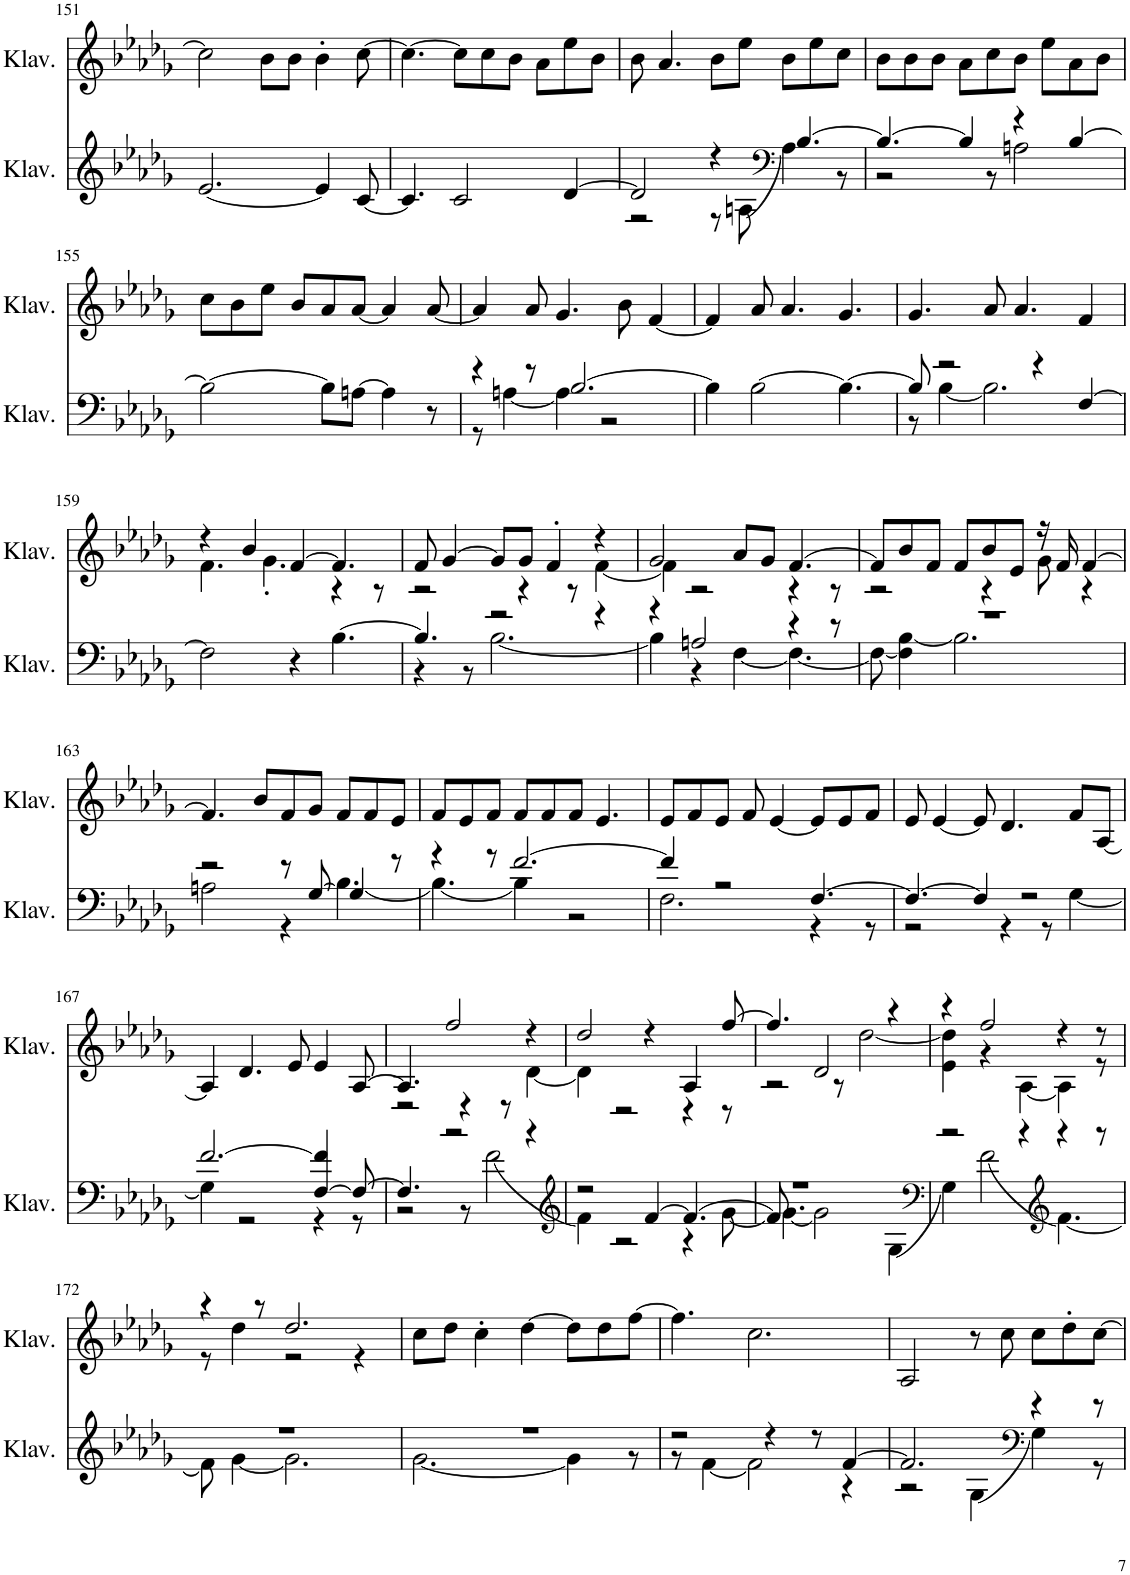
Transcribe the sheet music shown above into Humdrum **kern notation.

**kern	**kern
*part2	*part1
*staff2	*staff1
*I"Klavier	*I"Klavier
*I'Klav.	*I'Klav.
!!LO:PB:g=z
*clefG2	*clefG2
*k[b-e-a-d-g-]	*k[b-e-a-d-g-]
*M9/8	*M9/8
=151	=151
[2.e-/	2cc\]
.	8b-\L
.	8b-\J
4e-/]	4b-'\
[8c/	[8cc\
=152	=152
4.c/]	4.cc\_
2c/	8cc\L]
.	8cc\
.	8b-\J
.	8a-\L
[4d-/	8ee-\
.	8b-\J
=153	=153
*^	*
2d-/]	2r	8b-\
.	.	4.a-/
4r	8r	8b-\L
.	[8An\	8ee-\J
*clefF4	*	*
[4.B-/	4A\]	8b-\L
.	.	8ee-\
.	8r	8cc\J
=154	=154	=154
4.B-/_	2r	8b-\L
.	.	8b-\
.	.	8b-\J
4B-/]	.	8a-\L
.	8r	8cc\
4r	2An\	8b-\J
.	.	8ee-\L
[4B-/	.	8a-\
.	.	8b-\J
*v	*v	*
!!LO:LB:g=z
=155	=155
2B-\_	8cc\L
.	8b-\
.	8ee-\J
.	8b-/L
8B-\L]	8a-/
[8An\J	[8a-/J
4A\]	4a-/]
8r	[8a-/
=156	=156
*^	*
4r	8r	4a-/]
.	[4An\	.
8r	.	8a-/
[2.B-/	4A\]	4.g-/
.	2r	.
.	.	8b-\
.	.	[4f/
*v	*v	*
=157	=157
4B-\]	4f/]
[2B-\	8a-/
.	4.a-/
4.B-\_	4.g-/
=158	=158
*^	*
8B-/]	8r	4.g-/
2r	[4B-\	.
.	2.B-\]	8a-/
.	.	4.a-/
4r	.	.
[4F/	.	4f/
*v	*v	*
!!LO:LB:g=z
=159	=159
*	*^
2F\]	4r	4.f\
.	4b-/	.
.	.	4.g-'\
4r	[4f/	.
[4.B-\	4.f/]	4r
.	.	8r
=160	=160	=160
*^	*	*
4.B-/]	4r	8f/	2r
.	.	[4g-/	.
.	8r	.	.
2r	[2.B-\	8g-/L]	.
.	.	8g-/J	4r
.	.	4f'/	.
.	.	.	8r
4r	.	4r	[4f\
=161	=161	=161	=161
4r	4B-\]	2g-/	4f\]
2An/	4r	.	2r
.	[4F\	8a-/L	.
.	.	8g-/J	.
4r	4.F\_	[4.f/	4r
8r	.	.	8r
=162	=162	=162	=162
8%9r	8F\_	8f/L]	2r
.	4F\] [4B-\	8b-/	.
.	.	8f/J	.
.	2.B-\]	8f/L	.
.	.	8b-/	4r
.	.	8e-/J	.
.	.	16r	8g-\
.	.	16f/	.
.	.	[4f/	4r
*	*	*v	*v
!!LO:LB:g=z
=163	=163	=163
2r	2An\	4.f/]
.	.	8b-/L
8r	4r	8f/
[8G-/	.	8g-/J
4G-/]	[4.B-\	8f/L
.	.	8f/
8r	.	8e-/J
=164	=164	=164
4r	4.B-\_	8f/L
.	.	8e-/
8r	.	8f/J
[2.f/	4B-\]	8f/L
.	.	8f/
.	2r	8f/J
.	.	4.e-/
=165	=165	=165
4f/]	2.F\	8e-/L
.	.	8f/
2r	.	8e-/J
.	.	8f/
.	.	[4e-/
[4.F/	4r	8e-/L]
.	.	8e-/
.	8r	8f/J
=166	=166	=166
4.F/_	2r	8e-/
.	.	[4e-/
4F/]	.	8e-/]
.	4r	4.d-/
2r	.	.
.	8r	.
.	[4G-\	8f/L
.	.	[8A-/J
!!LO:LB:g=z
=167	=167	=167
[2.f/	4G-\]	4A-/]
.	2r	4.d-/
.	.	8e-/
[4F/ 4f/]	4r	4e-/
8F/_	8r	[8A-/
=168	=168	=168
*	*	*^
4.F/]	2r	4.A-/]	2r
2r	.	2ff/	.
.	8r	.	4r
.	[2f\	.	.
.	.	.	8r
4r	.	4r	[4d-\
=169	=169	=169	=169
*clefG2	*	*	*
2r	4f\]	2dd-/	4d-\]
.	2r	.	2r
[4f/	.	4r	.
4.f/_	4r	4A-/	4r
.	[8g-\	[8ff/	8r
=170	=170	=170	=170
8f/]	4.g-\_	4.ff/]	2r
1r	.	.	.
.	2g-\]	2d-/	.
.	.	.	8r
.	.	.	[2dd-\
.	[4G-\	4r	.
=171	=171	=171	=171
*clefF4	*	*	*
2r	4G-\]	4r	4e-\ 4dd-\]
.	[2f\	2ff/	4r
4r	.	.	[4A-\
*clefG2	*	*	*
4r	4.f\_	4r	4A-\]
8r	.	8r	8r
!!LO:LB:g=z	!!
=172	=172	=172	=172
8%9r	8f\]	4r	8r
.	[4g-\	.	4dd-\
.	.	8r	.
.	2.g-\]	2.dd-/	2r
.	.	.	4r
*	*	*v	*v
=173	=173	=173
8%9r	[2.g-\	8cc\L
.	.	8dd-\J
.	.	4cc'\
.	.	[4dd-\
.	4g-\]	8dd-\L]
.	.	8dd-\
.	8r	[8ff\J
=174	=174	=174
2r	8r	4.ff\]
.	[4f\	.
.	2f\]	2.cc\
4r	.	.
8r	.	.
[4f/	4r	.
=175	=175	=175
2.f/]	2r	2A-/
.	[4G-\	8r
.	.	8cc\
*clefF4	*	*
4r	4G-\]	8cc\L
.	.	8dd-'\
8r	8r	[8cc\J
*v	*v	*
=	=
*-	*-
